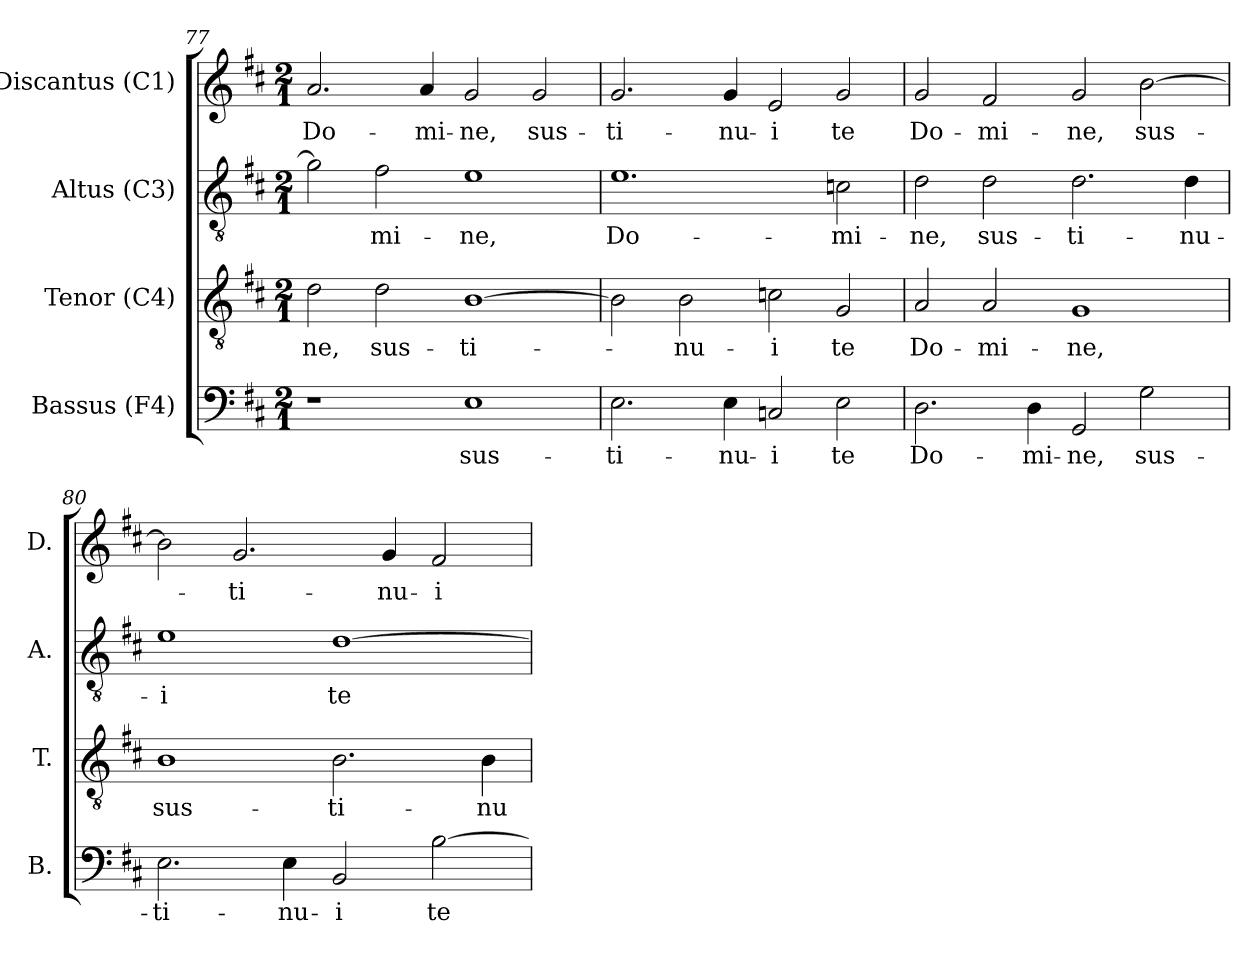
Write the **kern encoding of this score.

**kern	**text	**kern	**text	**kern	**text	**kern	**text
*part4	*part4	*part3	*part3	*part2	*part2	*part1	*part1
*staff4	*staff4	*staff3	*staff3	*staff2	*staff2	*staff1	*staff1
*I"Bassus (F4)	*	*I"Tenor (C4)	*	*I"Altus (C3)	*	*I"Discantus (C1)	*
*I'B.	*	*I'T.	*	*I'A.	*	*I'D.	*
!!LO:PB:g=z
*clefF4	*	*clefGv2	*	*clefGv2	*	*clefG2	*
*	*	*ITrd7c12	*	*ITrd7c12	*	*	*
*k[f#c#]	*	*k[f#c#]	*	*k[f#c#]	*	*k[f#c#]	*
*D:	*	*D:	*	*D:	*	*D:	*
*M2/1	*	*M2/1	*	*M2/1	*	*M2/1	*
=77	=77	=77	=77	=77	=77	=77	=77
!	!	!	!LO:LY:b:color=#000000	!	!	!	!
!	!	!	!	!	!	!	!LO:LY:b:color=#000000
1r	.	2Di\	-ne,	2Gi\]	.	2.ai/	Do-
!	!	!	!LO:LY:b:color=#000000	!	!	!	!
!	!	!	!	!	!LO:LY:b:color=#000000	!	!
.	.	2Di\	sus-	2F#i\	-mi-	.	.
!	!	!	!	!	!	!	!LO:LY:b:color=#000000
.	.	.	.	.	.	4ai/	-mi-
!	!LO:LY:b:color=#000000	!	!	!	!	!	!
!	!	!	!LO:LY:b:color=#000000	!	!	!	!
!	!	!	!	!	!LO:LY:b:color=#000000	!	!
!	!	!	!	!	!	!	!LO:LY:b:color=#000000
1Ei	sus-	[1BBi	-ti-	1Ei	-ne,	2gi/	-ne,
!	!	!	!	!	!	!	!LO:LY:b:color=#000000
.	.	.	.	.	.	2gi/	sus-
=78	=78	=78	=78	=78	=78	=78	=78
!	!LO:LY:b:color=#000000	!	!	!	!	!	!
!	!	!	!	!	!LO:LY:b:color=#000000	!	!
!	!	!	!	!	!	!	!LO:LY:b:color=#000000
2.Ei\	-ti-	2BBi\]	.	1.Ei	Do-	2.gi/	-ti-
!	!	!	!LO:LY:b:color=#000000	!	!	!	!
.	.	2BBi\	-nu-	.	.	.	.
!	!LO:LY:b:color=#000000	!	!	!	!	!	!
!	!	!	!	!	!	!	!LO:LY:b:color=#000000
4Ei\	-nu-	.	.	.	.	4gi/	-nu-
!	!LO:LY:b:color=#000000	!	!	!	!	!	!
!	!	!	!LO:LY:b:color=#000000	!	!	!	!
!	!	!	!	!	!	!	!LO:LY:b:color=#000000
2Cni/	-i	2Cni\	-i	.	.	2ei/	-i
!	!LO:LY:b:color=#000000	!	!	!	!	!	!
!	!	!	!LO:LY:b:color=#000000	!	!	!	!
!	!	!	!	!	!LO:LY:b:color=#000000	!	!
!	!	!	!	!	!	!	!LO:LY:b:color=#000000
2Ei\	te	2GGi/	te	2Ci\	-mi-	2gi/	te
=79	=79	=79	=79	=79	=79	=79	=79
!	!LO:LY:b:color=#000000	!	!	!	!	!	!
!	!	!	!LO:LY:b:color=#000000	!	!	!	!
!	!	!	!	!	!LO:LY:b:color=#000000	!	!
!	!	!	!	!	!	!	!LO:LY:b:color=#000000
2.Di\	Do-	2AAi/	Do-	2Di\	-ne,	2gi/	Do-
!	!	!	!LO:LY:b:color=#000000	!	!	!	!
!	!	!	!	!	!LO:LY:b:color=#000000	!	!
!	!	!	!	!	!	!	!LO:LY:b:color=#000000
.	.	2AAi/	-mi-	2Di\	sus-	2f#i/	-mi-
!	!LO:LY:b:color=#000000	!	!	!	!	!	!
4Di\	-mi-	.	.	.	.	.	.
!	!LO:LY:b:color=#000000	!	!	!	!	!	!
!	!	!	!LO:LY:b:color=#000000	!	!	!	!
!	!	!	!	!	!LO:LY:b:color=#000000	!	!
!	!	!	!	!	!	!	!LO:LY:b:color=#000000
2GGi/	-ne,	1GGi	-ne,	2.Di\	-ti-	2gi/	-ne,
!	!LO:LY:b:color=#000000	!	!	!	!	!	!
!	!	!	!	!	!	!	!LO:LY:b:color=#000000
2Gi\	sus-	.	.	.	.	[2bi\	sus-
!	!	!	!	!	!LO:LY:b:color=#000000	!	!
.	.	.	.	4Di\	-nu-	.	.
=80	=80	=80	=80	=80	=80	=80	=80
!	!LO:LY:b:color=#000000	!	!	!	!	!	!
!	!	!	!LO:LY:b:color=#000000	!	!	!	!
!	!	!	!	!	!LO:LY:b:color=#000000	!	!
2.Ei\	-ti-	1BBi	sus-	1Ei	-i	2bi\]	.
!	!	!	!	!	!	!	!LO:LY:b:color=#000000
.	.	.	.	.	.	2.gi/	-ti-
!	!LO:LY:b:color=#000000	!	!	!	!	!	!
4Ei\	-nu-	.	.	.	.	.	.
!	!LO:LY:b:color=#000000	!	!	!	!	!	!
!	!	!	!LO:LY:b:color=#000000	!	!	!	!
!	!	!	!	!	!LO:LY:b:color=#000000	!	!
2BBi/	-i	2.BBi\	-ti-	[1Di	te	.	.
!	!	!	!	!	!	!	!LO:LY:b:color=#000000
.	.	.	.	.	.	4gi/	-nu-
!	!LO:LY:b:color=#000000	!	!	!	!	!	!
!	!	!	!	!	!	!	!LO:LY:b:color=#000000
[2Bi\	te	.	.	.	.	2f#i/	-i
!	!	!	!LO:LY:b:color=#000000	!	!	!	!
.	.	4BBi\	-nu-	.	.	.	.
=	=	=	=	=	=	=	=
*-	*-	*-	*-	*-	*-	*-	*-
